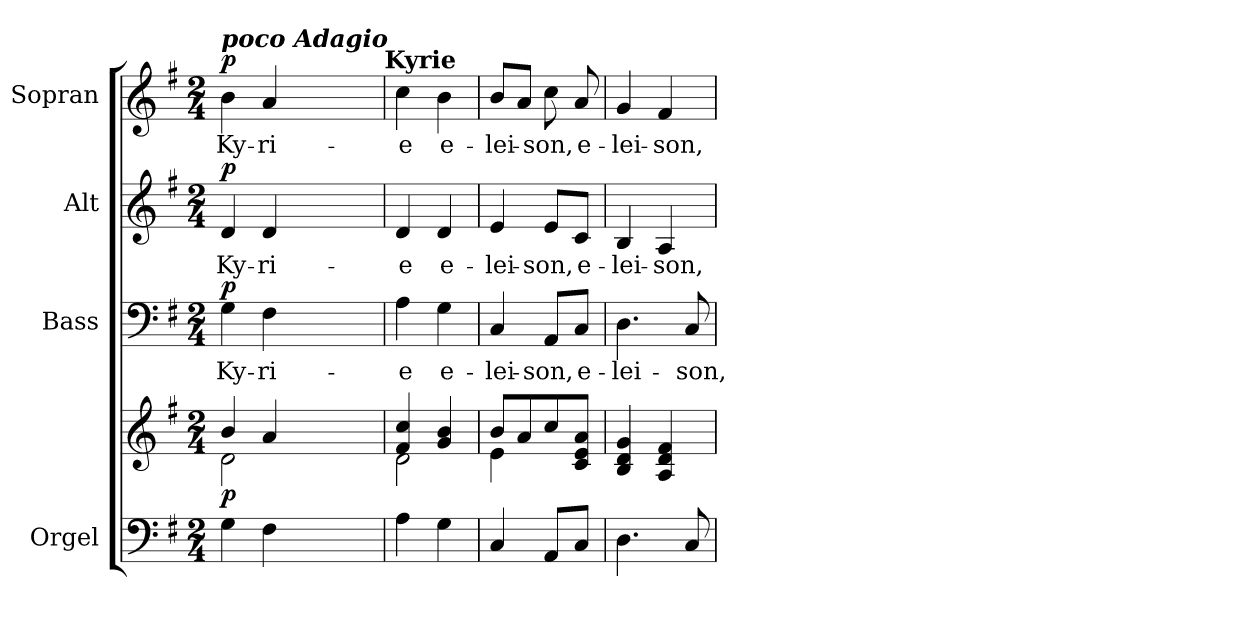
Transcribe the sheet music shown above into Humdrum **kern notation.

**kern	**kern	**dynam	**kern	**text	**dynam	**kern	**text	**dynam	**kern	**text	**dynam
*part4	*part4	*part4	*part3	*part3	*part3	*part2	*part2	*part2	*part1	*part1	*part1
*staff5	*staff4	*staff4/5	*staff3	*staff3	*staff3	*staff2	*staff2	*staff2	*staff1	*staff1	*staff1
*I"Orgel	*	*	*I"Bass	*	*	*I"Alt	*	*	*I"Sopran	*	*
*I'Org.	*	*	*I'B.	*	*	*I'A.	*	*	*I'S.	*	*
*clefF4	*clefG2	*	*clefF4	*	*	*clefG2	*	*	*clefG2	*	*
*k[f#]	*k[f#]	*	*k[f#]	*	*	*k[f#]	*	*	*k[f#]	*	*
*G:	*G:	*	*G:	*	*	*G:	*	*	*G:	*	*
*M2/4	*M2/4	*	*M2/4	*	*	*M2/4	*	*	*M2/4	*	*
=1	=1	=1	=1	=1	=1	=1	=1	=1	=1	=1	=1
*	*^	*	*	*	*	*	*	*	*	*	*
!	!	!	!	!	!	!	!	!	!	!LO:TX:a:Bi:t=poco Adagio	!	!
!	!	!	!LO:DY:b	!	!LO:LY:b	!LO:DY:a	!	!LO:LY:b	!LO:DY:a	!	!LO:LY:b	!LO:DY:a
4G\	4b/	2d\	p	4G\	Ky-	p	4d/	Ky-	p	4b\	Ky-	p
!	!	!	!	!	!LO:LY:b	!	!	!LO:LY:b	!	!	!LO:LY:b	!
4F#\	4a/	.	.	4F#\	-ri-	.	4d/	-ri-	.	4a/	-ri-	.
2.ryy	2.ryy	2.ryy	.	2.ryy	.	.	2.ryy	.	.	2.ryy	.	.
!	!	!	!	!	!	!	!	!	!	!LO:TX:a:B:t=Kyrie	!	!
=2	=2	=2	=2	=2	=2	=2	=2	=2	=2	=2	=2	=2
!	!	!	!	!	!LO:LY:b	!	!	!LO:LY:b	!	!	!LO:LY:b	!
4A\	4f#/ 4cc/	2d\	.	4A\	-e	.	4d/	-e	.	4cc\	-e	.
!	!	!	!	!	!LO:LY:b	!	!	!LO:LY:b	!	!	!LO:LY:b	!
4G\	4g/ 4b/	.	.	4G\	e-	.	4d/	e-	.	4b\	e-	.
=3	=3	=3	=3	=3	=3	=3	=3	=3	=3	=3	=3	=3
!	!	!	!	!	!LO:LY:b	!	!	!LO:LY:b	!	!	!LO:LY:b	!
4C/	8b/L	4e\	.	4C/	-lei-	.	4e/	-lei-	.	8b/L	-lei-	.
.	8a/	.	.	.	.	.	.	.	.	8a/J	.	.
!	!	!	!	!	!LO:LY:b	!	!	!LO:LY:b	!	!	!LO:LY:b	!
8AA/L	8cc/	4ryy	.	8AA/L	-son,	.	8e/L	-son,	.	8cc\	-son,	.
!	!	!	!	!	!LO:LY:b	!	!	!LO:LY:b	!	!	!LO:LY:b	!
8C/J	8c/ 8e/ 8a/J	.	.	8C/J	e-	.	8c/J	e-	.	8a/	e-	.
*	*v	*v	*	*	*	*	*	*	*	*	*	*
=4	=4	=4	=4	=4	=4	=4	=4	=4	=4	=4	=4
!	!	!	!	!LO:LY:b	!	!	!LO:LY:b	!	!	!LO:LY:b	!
4.D\	4B/ 4d/ 4g/	.	4.D\	-lei-	.	4B/	-lei-	.	4g/	-lei-	.
!	!	!	!	!	!	!	!LO:LY:b	!	!	!LO:LY:b	!
.	4A/ 4d/ 4f#/	.	.	.	.	4A/	-son,	.	4f#/	-son,	.
!	!	!	!	!LO:LY:b	!	!	!	!	!	!	!
8C/	.	.	8C/	-son,	.	.	.	.	.	.	.
=	=	=	=	=	=	=	=	=	=	=	=
*-	*-	*-	*-	*-	*-	*-	*-	*-	*-	*-	*-
